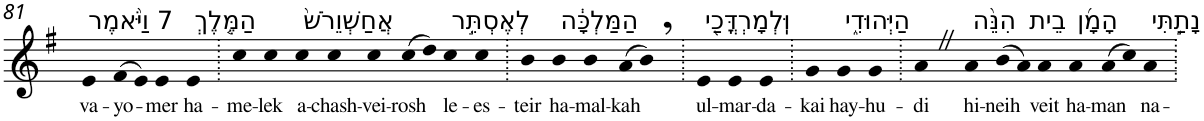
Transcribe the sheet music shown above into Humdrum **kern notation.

**kern	**text
*part1	*part1
*staff1	*staff1
*I"Piano	*
*I'Pno	*
!!LO:PB:g=z
*clefG2	*
*k[f#]	*
*G:	*
=81	=81
!LO:TX:a:t=7 וַיֹּ֨אמֶר	!
!	!LO:LY:b
4e	va-
!	!LO:LY:b
(>8f#	-yo-
8e)	.
!	!LO:LY:b
4e	-mer
!LO:TX:a:t=הַמֶּ֤לֶךְ	!
!	!LO:LY:b
4e	ha-
=82.	=82.
!	!LO:LY:b
4cc	-me-
!	!LO:LY:b
4cc	-lek
!LO:TX:a:t=אֲחַשְׁוֵרֹשׁ֙	!
!	!LO:LY:b
4cc	a-
!	!LO:LY:b
4cc	-chash-
!	!LO:LY:b
4cc	-vei-
!	!LO:LY:b
(>8cc	-rosh
8dd)	.
!LO:TX:a:t=לְאֶסְתֵּ֣ר	!
!	!LO:LY:b
4cc	le-
!	!LO:LY:b
4cc	-es-
=83.	=83.
!	!LO:LY:b
4b	-teir
!LO:TX:a:t=הַמַּלְכָּ֔ה	!
!	!LO:LY:b
4b	ha-
!	!LO:LY:b
4b	-mal-
!	!LO:LY:b
(>8a	-kah
8b,)	.
=84.	=84.
!LO:TX:a:t=וּֽלְמָרְדֳּכַ֖י	!
!	!LO:LY:b
4e	ul-
!	!LO:LY:b
4e	-mar-
!	!LO:LY:b
4e	-da-
=85.	=85.
!	!LO:LY:b
4g	-kai
!LO:TX:a:t=הַיְּהוּדִ֑י	!
!	!LO:LY:b
4g	hay-
!	!LO:LY:b
4g	-hu-
=86.	=86.
!	!LO:LY:b
4aZ	-di
!LO:TX:a:t=הִנֵּ֨ה	!
!	!LO:LY:b
4a	hi-
!	!LO:LY:b
(>8b	-neih
8a)	.
!LO:TX:a:t=בֵית	!
!	!LO:LY:b
4a	veit
!LO:TX:a:t=הָמָ֜ן	!
!	!LO:LY:b
4a	ha-
!	!LO:LY:b
(>8a	-man
8cc)	.
!LO:TX:a:t=נָתַ֣תִּי	!
!	!LO:LY:b
4a	na-
=.	=.
*-	*-
